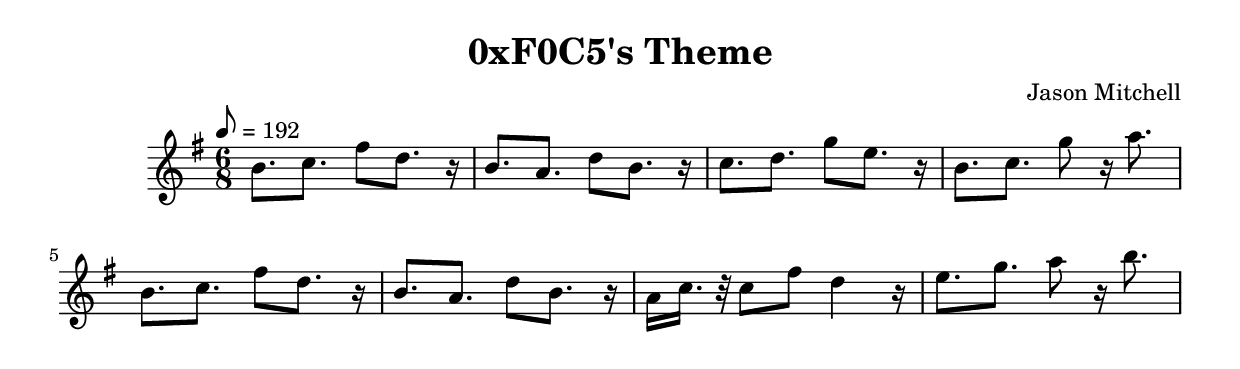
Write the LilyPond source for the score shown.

\language "english"
\version "2.18.2"
\header {
  title = "0xF0C5's Theme"
  composer = "Jason Mitchell"
}
\score {
  \relative g' {
      \new Staff {
        \clef "treble"
        \set Staff.midiInstrument = #"lead 2 (sawtooth)"
        \key g \major
        \time 6/8
        \tempo 8 = 192
        b8. c8. fs8 d8. r16 | b8. a8. d8 b8. r16 |
        c8. d8. g8 e8. r16 | b8. c8. g'8 r16 a8. |
        b,8. c8. fs8 d8. r16 | b8. a8. d8 b8. r16 |
        a16 c16. r32 c8 fs8 d4 r16 |  e8. g8. a8 r16 b8. |
        % a8. r16 g8 c,8. b8. | r8 d8. fs8 c8 r32 c16. a16 |
        % r16 b8. d8 a8. b8. | r16 d8. fs8 c8. b8. |
        % a'8. r16 g8 c,8. b8. | d8. r16 fs8 e8. cs8. |
        % r16 b8. d8 a8. b8. | r16 d8. fs8 c8. b8. |
      }
  }
  \layout { }
  \midi { }
}
